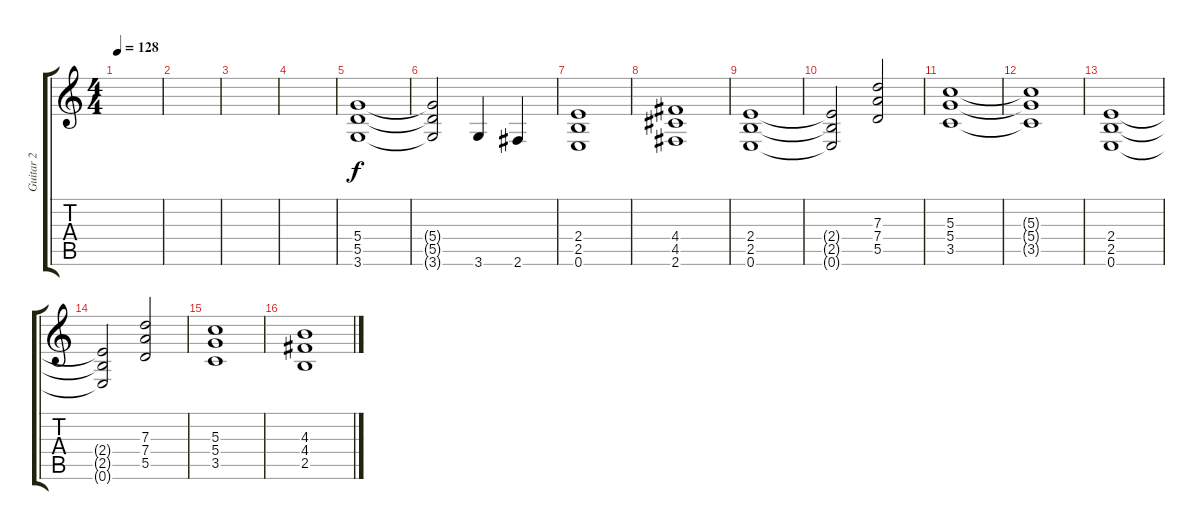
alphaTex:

\track ("Guitar 2" "Guitar 2") {instrument distortionguitar}
\staff {score tabs}
\tuning (E4 B3 G3 D3 A2 E2) {hide}
\ts (4 4)
\tempo 128
\clef g2
\ks c
|
|
|
|
(5.4 5.5 3.6).1 |
(5.4{t} 5.5{t} 3.6{t}).2 3.6.4 2.6.4 |
(2.4 2.5 0.6).1 |
(4.4 4.5 2.6).1 |
(2.4 2.5 0.6).1 |
(2.4{t} 2.5{t} 0.6{t}).2 (7.3 7.4 5.5).2 |
(5.3 5.4 3.5).1 |
(5.3{t} 5.4{t} 3.5{t}).1 |
(2.4 2.5 0.6).1 |
(2.4{t} 2.5{t} 0.6{t}).2 (7.3 7.4 5.5).2 |
(5.3 5.4 3.5).1 |
(4.3 4.4 2.5).1
